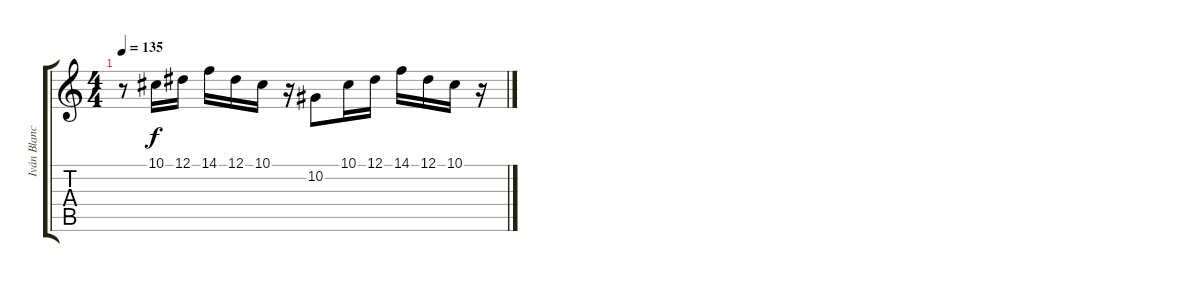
\track ("Iván Blanco" "Iván Blanc") {instrument harpsichord}
\staff {score tabs}
\tuning (Eb4 Bb3 Gb3 Db3 Ab2 Eb2) {hide}
\ts (4 4)
\tempo 135
\clef g2
\ks c
r.8{dy f} 10.1.16 12.1.16 14.1.16 12.1.16 10.1.16 r.16 10.2.8 10.1.16 12.1.16 14.1.16 12.1.16 10.1.16 r.16
